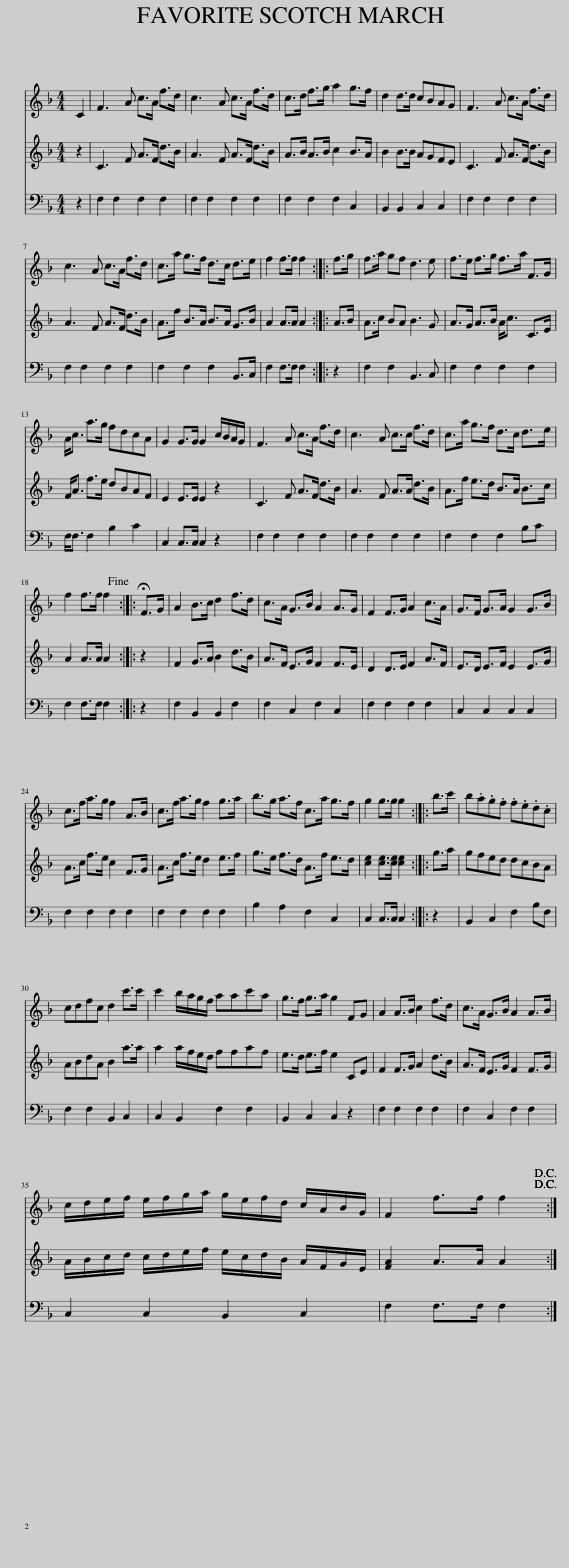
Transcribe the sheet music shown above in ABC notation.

X:1
%%score 1 2 3
L:1/8
M:4/4
I:linebreak $
K:F
V:1 treble
V:2 treble
V:3 bass
V:1
 C2 | F3 A c>A f>d | c3 A c>A f>d | c>d f>g a2 g>f | d2 d>d cBAG | %5
 F3 A c>A f>d |$ c3 A c>A f>d | c>a g>f d>c d>e | f2 f>f f2 :: f>g | %10
 f>a gf d3 e | f>e f>g f>a F>G |$ A<c a>g fdcA | G2 G>G G2 c/B/A/G/ | F3 A c>A f>d | %15
 c3 A c>c f>d | c>a g>f d>c d>e |$ f2 f>f f2!fine! :: !fermata!F>G | A2 B>c d2 f>d | %20
 c>A G>B A2 A>G | F2 F>G A2 c>A | G>F G>A G2 G>B |$ c>f a>g f2 A>B | c>f a>g f2 g>a | %25
 b>g a>f c>a g>f | g2 g>g g2 :: b>c' | b.a.g.f .f.e.d.c |$ cdfc d2 c'>c' | %30
 c'2 b/a/g/f/ aac'a | g>f g>a g2 FG | A2 A>B c2 f>d | c>A G>B A2 A>B |$ c/d/e/f/ e/f/g/a/ g/e/f/d/ c/A/B/G/ | %35
 F2 f>f f2!D.C.! :| %36
V:2
 z2 | C3 F A>F d>B | A3 F A>F d>B | A>B A>B c2 B>A | B2 B>B AGFE | %5
 C3 F A>F d>B |$ A3 F A>F d>B | A>f B>A B>A G>B | A2 A>A A2 :: A>B | %10
 A>c BA B3 G | A>G A>B A<c C>E |$ F<A f>e dBAF | E2 E>E E2 z2 | C3 F A>F d>B | %15
 A3 F A>A d>B | A>f e>d B>A B>c |$ A2 A>A A2 :: z2 | F2 G>A B2 d>B | %20
 A>F E>G F2 F>E | D2 D>E F2 A>F | E>D E>F E2 E>G |$ A>c f>e c2 F>G | A>c f>e d2 e>f | %25
 g>e f>d A>f e>d | [ce]2 [ce]>[ce] [ce]2 :: g>a | gfed dcBA |$ ABdA B2 a>a | %30
 a2 a/f/e/d/ ffaf | e>d e>f e2 CE | F2 F>G A2 d>B | A>F E>G F2 F>G |$ A/B/c/d/ c/d/e/f/ e/c/d/B/ A/F/G/E/ | %35
 [FA]2 A>A A2 :| %36
V:3
 z2 | F,2 F,2 F,2 F,2 | F,2 F,2 F,2 F,2 | F,2 F,2 F,2 C,2 | B,,2 B,,2 C,2 C,2 | %5
 F,2 F,2 F,2 F,2 |$ F,2 F,2 F,2 F,2 | F,2 F,2 F,2 B,,>C, | F,2 F,>F, F,2 :: z2 | %10
 F,2 F,2 B,,3 C, | F,2 F,2 F,2 F,2 |$ F,<F, F,2 B,2 C2 | C,2 C,>C, C,2 z2 | F,2 F,2 F,2 F,2 | %15
 F,2 F,2 F,2 F,2 | F,2 F,2 F,2 B,C |$ F,2 F,>F, F,2 :: z2 | F,2 B,,2 B,,2 F,2 | %20
 F,2 C,2 F,2 C,2 | F,2 F,2 F,2 F,2 | C,2 C,2 C,2 C,2 |$ F,2 F,2 F,2 F,2 | F,2 F,2 F,2 F,2 | %25
 B,2 A,2 F,2 C,2 | C,2 C,>C, C,2 :: z2 | B,,2 C,2 F,2 B,F, |$ F,2 F,2 B,,2 C,2 | %30
 C,2 B,,2 F,2 F,2 | B,,2 C,2 C,2 z2 | F,2 F,2 F,2 F,2 | F,2 C,2 F,2 F,2 |$ C,2 C,2 B,,2 C,2 | %35
 F,2 F,>F, F,2 :| %36
